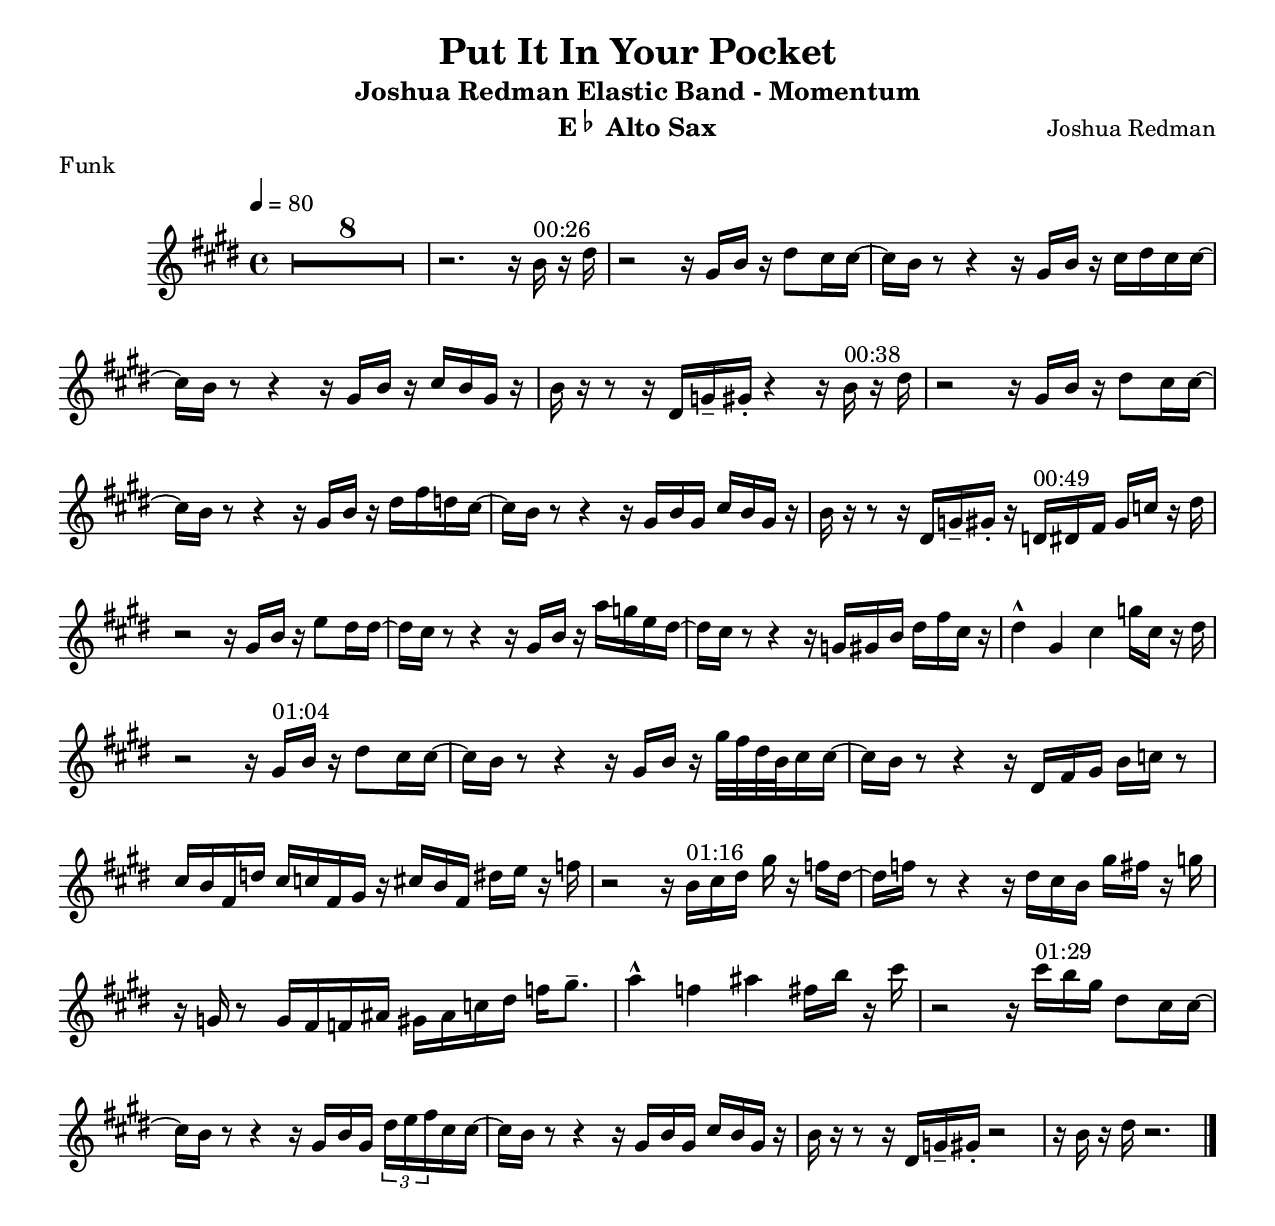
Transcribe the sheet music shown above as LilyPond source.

% vim:set ts=8 sw=2 sts=2 et:

\include "settings.ly"

#(set-default-paper-size "letter")

\header
{
  title = "Put It In Your Pocket"
  subtitle = "Joshua Redman Elastic Band - Momentum"
  composer = "Joshua Redman"
  instrument = \markup { "E" \small \raise #1 \flat " Alto Sax" }
  meter = "Funk"
}

\relative
{
  \clef treble
  \override Staff.TimeSignature #'style = #'()
  \time 4/4
  \key e \major

  \override Score.MetronomeMark #'padding = #3
  \tempo 4 = 80

  \set Score.skipBars = ##t
  \override MultiMeasureRest #'expand-limit = 1
  R1*8

  % 00:26
  r2. r16 b'16^\markup { 00:26 } r16 ds16 |
  %\partial 4 r16 b'16^\markup { 00:26 } r16 ds16 |
  r2 r16 gs, b r16 ds8 cs16 cs16~ |
  cs16 b r8 r4 r16 gs16 b r16 cs16 ds cs cs16~ |
  cs16 b r8 r4 r16 gs16 b r16 cs16 b gs r16 |
  b16 r16 r8 r16 ds,16 g-- gs-. r4 r16 b16^\markup { 00:38 } r16 ds16 |

  % 00:38
  r2 r16 gs,16 b r16 ds8 cs16 cs16~ |
  cs16 b r8 r4 r16 gs16 b r16 ds16 fs d cs16~ |
  cs16 b r8 r4 r16 gs16 b gs cs b gs r16 |
  b16 r16 r8 r16 ds,16 g-- gs-. r16 d16^\markup { 00:49 } ds fs gs c r16 ds16 |

  % 00:49
  r2 r16 gs,16 b r16 e8 ds16 ds16~ |
  ds16 cs r8 r4 r16 gs16 b r16 a'16 g e ds16~ |
  ds16 cs r8 r4 r16 g16 gs b ds fs cs r16 |
  ds4-^ gs, cs g'16 cs, r16 ds16 |

  % 01:04
  r2 r16 gs,16^\markup { 01:04} b r16 ds8 cs16 cs16~ |
  cs16 b r8 r4 r16 gs16 b r16 gs'32 fs ds b cs16 cs16~ |
  cs16 b r8 r4 r16 ds,16 fs gs b c r8 |
  cs16 b fs d' cs c fs, gs r16 cs b fs ds' e r16 f16 |

  % 01:16
  r2 r16 b,16^\markup { 01:16 } cs ds gs r16 f16 ds16~ |
  ds16 f r8 r4 r16 ds16 cs b gs' fs r16 g16 |
  r16 g,16 r8 g16 fs f as gs as c ds f gs8.-- |
  a4-^ f as fs16 b r16 cs16 |
  r2 r16 cs16^\markup { 01:29 } b gs ds8 cs16 cs16~ |

  % 01:29
  cs16 b r8 r4 r16 gs16 b gs \times 2/3 { ds'16 e fs } cs16 cs16~ |
  cs16 b r8 r4 r16 gs16 b gs cs b gs r16 |
  b16 r16 r8 r16 ds,16 g-- gs-. r2 |
  r16 b16 r16 ds16 r2. |

  \bar "|."
}
